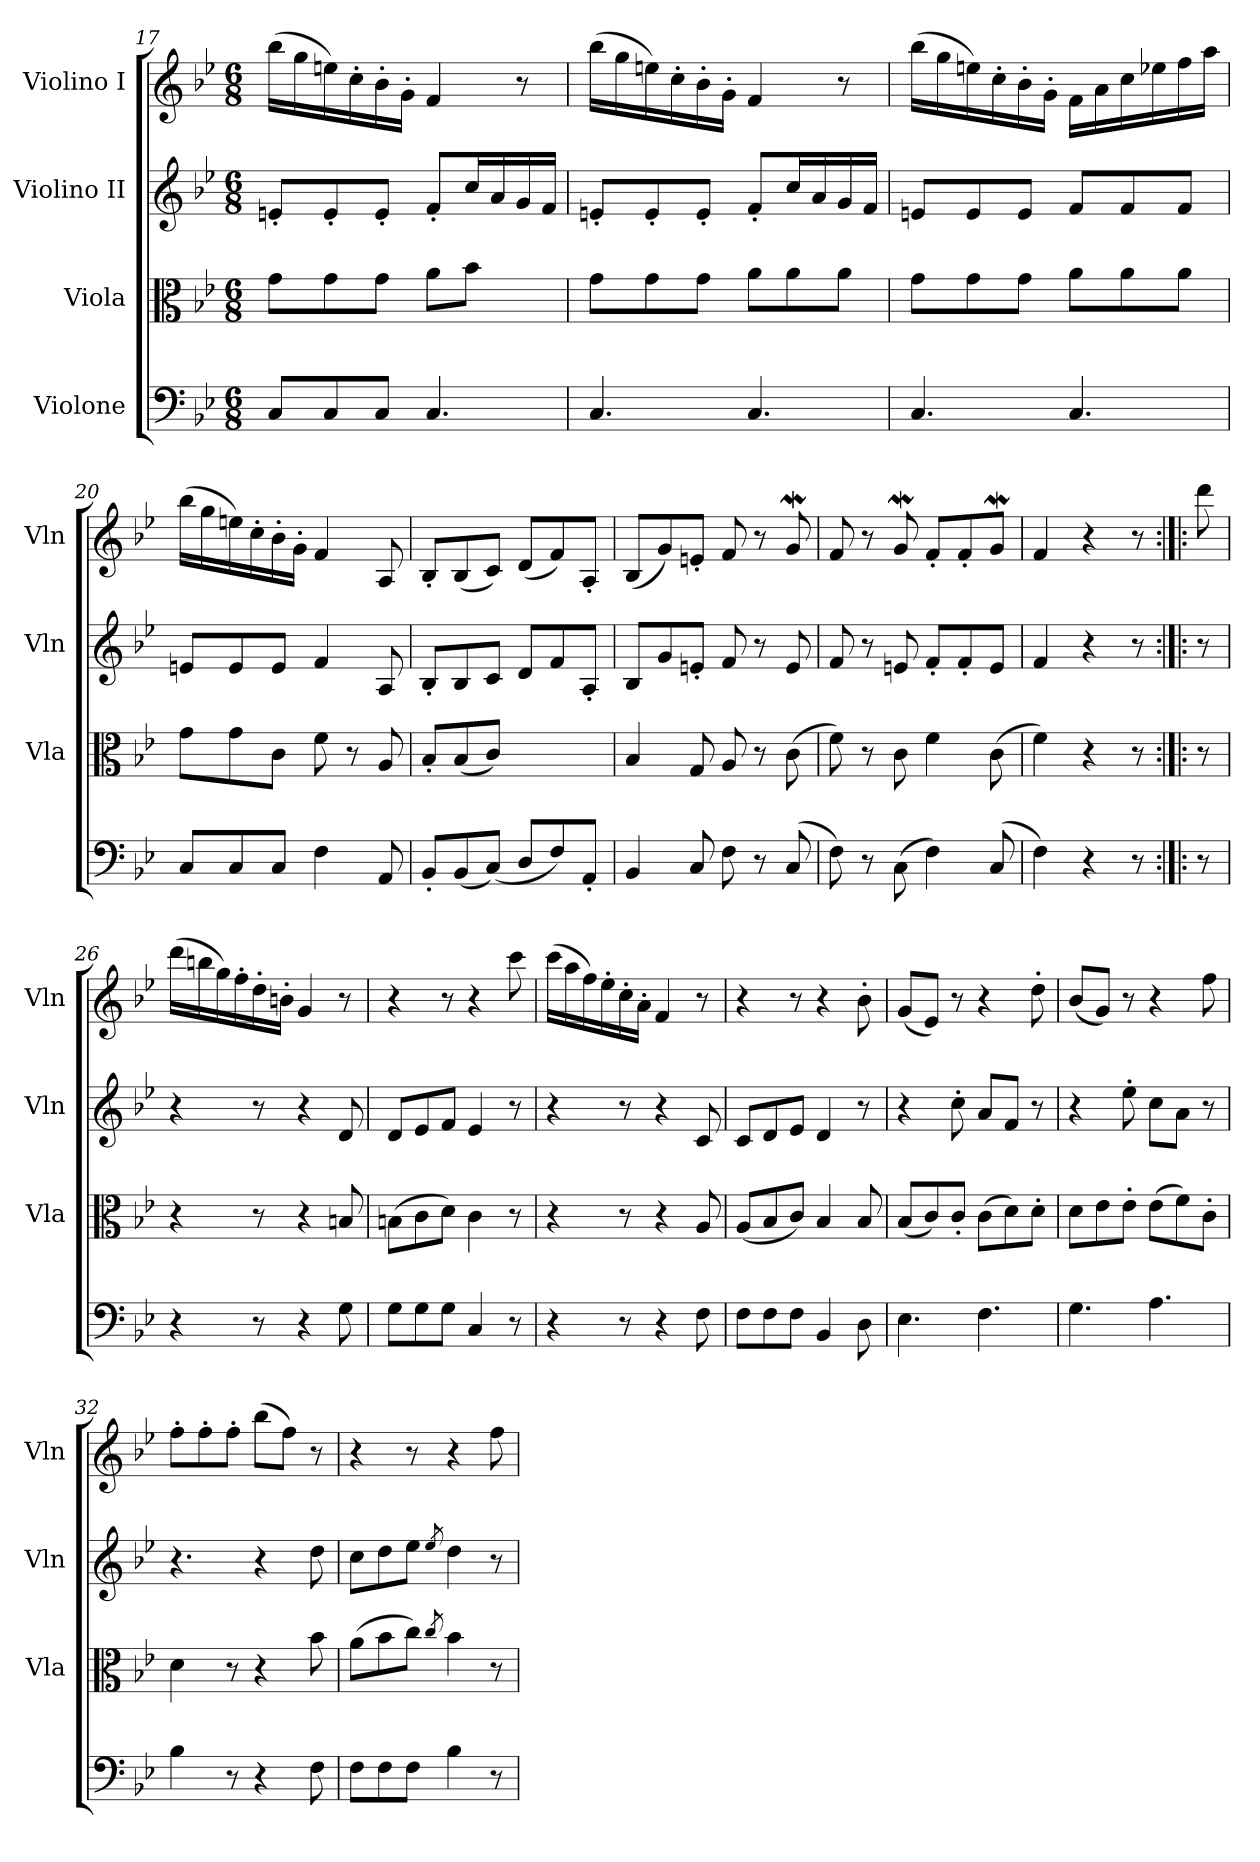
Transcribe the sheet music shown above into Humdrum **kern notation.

**kern	**kern	**kern	**kern
*part4	*part3	*part2	*part1
*staff4	*staff3	*staff2	*staff1
*I"Violone	*I"Viola	*I"Violino II	*I"Violino I
*	*I'Vla	*I'Vln	*I'Vln
*clefF4	*clefC3	*clefG2	*clefG2
*k[b-e-]	*k[b-e-]	*k[b-e-]	*k[b-e-]
*B-:	*B-:	*B-:	*B-:
*M6/8	*M6/8	*M6/8	*M6/8
=17	=17	=17	=17
8C/L	8g\L	8en'</L	(>16bb-\LL
.	.	.	16gg\
8C/	8g\	8e'</	16een\)
.	.	.	16cc'>\
8C/J	8g\J	8e'</J	16b-'>\
.	.	.	16g'>\JJ
4.C/	8a\L	8f'</L	4f/
.	8b-\J	16cc/L	.
.	.	16a/	.
.	8ryy	16g/	8r
.	.	16f/JJ	.
!!LO:LB:g=z
=18	=18	=18	=18
4.C/	8g\L	8en'</L	(>16bb-\LL
.	.	.	16gg\
.	8g\	8e'</	16een\)
.	.	.	16cc'>\
.	8g\J	8e'</J	16b-'>\
.	.	.	16g'>\JJ
4.C/	8a\L	8f'</L	4f/
.	8a\	16cc/L	.
.	.	16a/	.
.	8a\J	16g/	8r
.	.	16f/JJ	.
=19	=19	=19	=19
4.C/	8g\L	8en/L	(>16bb-\LL
.	.	.	16gg\
.	8g\	8e/	16een\)
.	.	.	16cc'>\
.	8g\J	8e/J	16b-'>\
.	.	.	16g'>\JJ
4.C/	8a\L	8f/L	16f\LL
.	.	.	16a\
.	8a\	8f/	16cc\
.	.	.	16ee-X\
.	8a\J	8f/J	16ff\
.	.	.	16aa\JJ
=20	=20	=20	=20
8C/L	8g\L	8en/L	(>16bb-\LL
.	.	.	16gg\
8C/	8g\	8e/	16een\)
.	.	.	16cc'>\
8C/J	8c\J	8e/J	16b-'>\
.	.	.	16g'>\JJ
4F\	8f\	4f/	4f/
.	8r	.	.
8AA/	8A/	8A/	8A/
=21	=21	=21	=21
8BB-'</L	8B-'</L	8B-'</L	8B-'</L
(<8BB-/	(<8B-/	8B-/	(<8B-/
(<8C/J)	8c/J)	8c/J	8c/J)
8D/L	4.ryy	8d/L	(<8d/L
8F/)	.	8f/	8f/)
8AA'</J	.	8A'</J	8A'</J
=22	=22	=22	=22
4BB-/	4B-/	8B-/L	(<8B-/L
.	.	8g/	8g/)
8C/	8G/	8en'</J	8en'</J
8F\	8A/	8f/	8f/
8r	8r	8r	8r
(<8C/	(>8c\	8e/	8gW/
=23	=23	=23	=23
8F\)	8f\)	8f/	8f/
8r	8r	8r	8r
(>8C\	8c\	8en/	8gW/
4F\)	4f\	8f'</L	8f'</L
.	.	8f'</	8f'</
(>8C/	(>8c\	8e/J	8gW/J
!!LO:LB:g=z
=24	=24	=24	=24
4F\)	4f\)	4f/	4f/
4r	4r	4r	4r
8r	8r	8r	8r
=25:|!|:	=25:|!|:	=25:|!|:	=25:|!|:
8r	8r	8r	8ddd\
=26	=26	=26	=26
4r	4r	4r	(>16ddd\LL
.	.	.	16bbn\
.	.	.	16gg\)
.	.	.	16ff'>\
8r	8r	8r	16dd'>\
.	.	.	16bn'>\JJ
4r	4r	4r	4g/
8G\	8Bn/	8d/	8r
=27	=27	=27	=27
8G\L	(>8Bn\L	8d/L	4r
8G\	8c\	8e-/	.
8G\J	8d\J)	8f/J	8r
4C/	4c\	4e-/	4r
8r	8r	8r	8ccc\
=28	=28	=28	=28
4r	4r	4r	(>16ccc\LL
.	.	.	16aa\
.	.	.	16ff\)
.	.	.	16ee-'>\
8r	8r	8r	16cc'>\
.	.	.	16a'>\JJ
4r	4r	4r	4f/
8F\	8A/	8c/	8r
=29	=29	=29	=29
8F\L	(<8A/L	8c/L	4r
8F\	8B-/	8d/	.
8F\J	8c/J)	8e-/J	8r
4BB-/	4B-/	4d/	4r
8D\	8B-/	8r	8b-'>\
!!LO:LB:g=z
=30	=30	=30	=30
4.E-\	(<8B-/L	4r	(<8g/L
.	8c/)	.	8e-/J)
.	8c'</J	8cc'>\	8r
4.F\	(>8c\L	8a/L	4r
.	8d\)	8f/J	.
.	8d'>\J	8r	8dd'>\
=31	=31	=31	=31
4.G\	8d\L	4r	(<8b-/L
.	8e-\	.	8g/J)
.	8e-'>\J	8ee-'>\	8r
4.A\	(>8e-\L	8cc\L	4r
.	8f\)	8a\J	.
.	8c'>\J	8r	8ff\
=32	=32	=32	=32
4B-\	4d\	4.r	8ff'>\L
.	.	.	8ff'>\
8r	8r	.	8ff'>\J
4r	4r	4r	(>8bb-\L
.	.	.	8ff\J)
8F\	8b-\	8dd\	8r
=33	=33	=33	=33
8F\L	(>8a\L	8cc\L	4r
8F\	8b-\	8dd\	.
8F\J	8cc\J)	8ee-\J	8r
.	8qcc/	8qee-/	.
4B-\	4b-\	4dd\	4r
8r	8r	8r	8ff\
=	=	=	=
*-	*-	*-	*-
